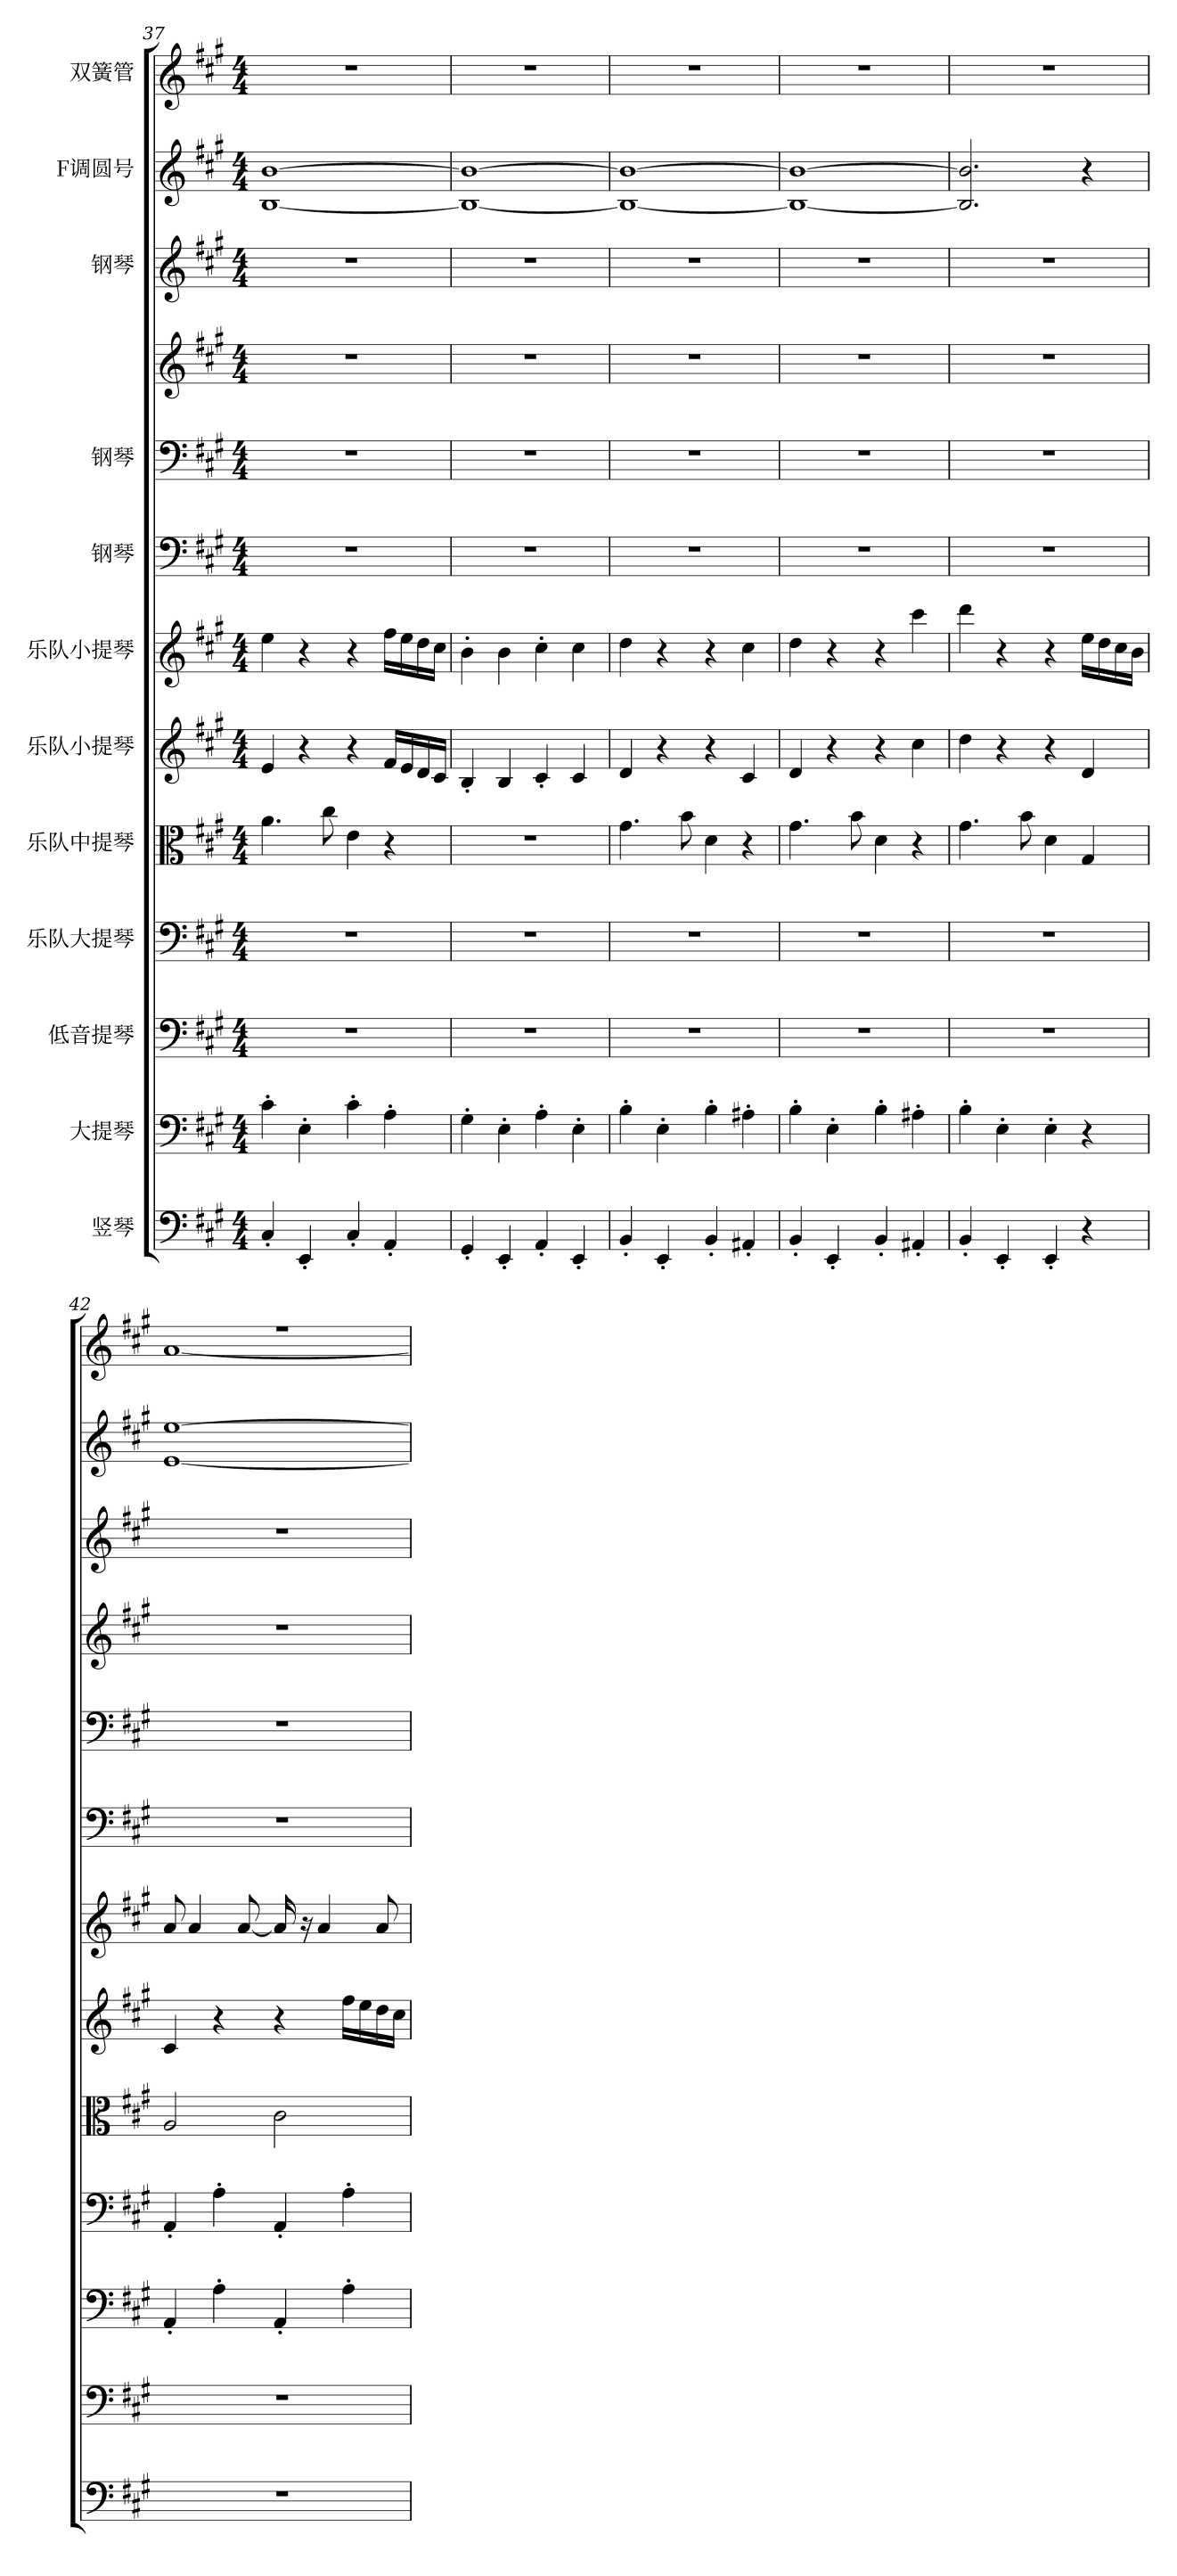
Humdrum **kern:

**kern	**kern	**kern	**kern	**kern	**kern	**kern	**kern	**kern	**kern	**kern	**kern	**kern
*part12	*part11	*part10	*part9	*part8	*part7	*part6	*part5	*part4	*part4	*part3	*part2	*part1
*staff13	*staff12	*staff11	*staff10	*staff9	*staff8	*staff7	*staff6	*staff5	*staff4	*staff3	*staff2	*staff1
*I"竖琴	*I"大提琴	*I"低音提琴	*I"乐队大提琴	*I"乐队中提琴	*I"乐队小提琴	*I"乐队小提琴	*I"钢琴	*I"钢琴	*	*I"钢琴	*I"F调圆号	*I"双簧管
!!LO:PB:g=z
*clefF4	*clefF4	*clefF4	*clefF4	*clefC3	*clefG2	*clefG2	*clefF4	*clefF4	*clefG2	*clefG2	*clefG2	*clefG2
*	*	*ITrd7c12	*	*	*	*	*	*	*	*	*ITrd4c7	*
*k[f#c#g#]	*k[f#c#g#]	*k[f#c#g#]	*k[f#c#g#]	*k[f#c#g#]	*k[f#c#g#]	*k[f#c#g#]	*k[f#c#g#]	*k[f#c#g#]	*k[f#c#g#]	*k[f#c#g#]	*k[f#c#]	*k[f#c#g#]
*M4/4	*M4/4	*M4/4	*M4/4	*M4/4	*M4/4	*M4/4	*M4/4	*M4/4	*M4/4	*M4/4	*M4/4	*M4/4
=37	=37	=37	=37	=37	=37	=37	=37	=37	=37	=37	=37	=37
4C#'/	4c#'\	1r	1r	4.a\	4e/	4ee\	1r	1r	1r	1r	[1E [1e	1r
4EE'/	4E'\	.	.	.	4r	4r	.	.	.	.	.	.
.	.	.	.	8cc#\	.	.	.	.	.	.	.	.
4C#'/	4c#'\	.	.	4e\	4r	4r	.	.	.	.	.	.
4AA'/	4A'\	.	.	4r	16f#/LL	16ff#\LL	.	.	.	.	.	.
.	.	.	.	.	16e/	16ee\	.	.	.	.	.	.
.	.	.	.	.	16d/	16dd\	.	.	.	.	.	.
.	.	.	.	.	16c#/JJ	16cc#\JJ	.	.	.	.	.	.
=38	=38	=38	=38	=38	=38	=38	=38	=38	=38	=38	=38	=38
4GG#'/	4G#'\	1r	1r	1r	4B'/	4b'\	1r	1r	1r	1r	1E_ 1e_	1r
4EE'/	4E'\	.	.	.	4B/	4b\	.	.	.	.	.	.
4AA'/	4A'\	.	.	.	4c#'/	4cc#'\	.	.	.	.	.	.
4EE'/	4E'\	.	.	.	4c#/	4cc#\	.	.	.	.	.	.
=39	=39	=39	=39	=39	=39	=39	=39	=39	=39	=39	=39	=39
4BB'/	4B'\	1r	1r	4.g#\	4d/	4dd\	1r	1r	1r	1r	1E_ 1e_	1r
4EE'/	4E'\	.	.	.	4r	4r	.	.	.	.	.	.
.	.	.	.	8b\	.	.	.	.	.	.	.	.
4BB'/	4B'\	.	.	4d\	4r	4r	.	.	.	.	.	.
4AA#X'/	4A#X'\	.	.	4r	4c#/	4cc#\	.	.	.	.	.	.
=40	=40	=40	=40	=40	=40	=40	=40	=40	=40	=40	=40	=40
4BB'/	4B'\	1r	1r	4.g#\	4d/	4dd\	1r	1r	1r	1r	1E_ 1e_	1r
4EE'/	4E'\	.	.	.	4r	4r	.	.	.	.	.	.
.	.	.	.	8b\	.	.	.	.	.	.	.	.
4BB'/	4B'\	.	.	4d\	4r	4r	.	.	.	.	.	.
4AA#X'/	4A#X'\	.	.	4r	4cc#\	4ccc#\	.	.	.	.	.	.
=41	=41	=41	=41	=41	=41	=41	=41	=41	=41	=41	=41	=41
4BB'/	4B'\	1r	1r	4.g#\	4dd\	4ddd\	1r	1r	1r	1r	2.E/] 2.e/]	1r
4EE'/	4E'\	.	.	.	4r	4r	.	.	.	.	.	.
.	.	.	.	8b\	.	.	.	.	.	.	.	.
4EE'/	4E'\	.	.	4d\	4r	4r	.	.	.	.	.	.
4r	4r	.	.	4G#/	4d/	16ee\LL	.	.	.	.	4r	.
.	.	.	.	.	.	16dd\	.	.	.	.	.	.
.	.	.	.	.	.	16cc#\	.	.	.	.	.	.
.	.	.	.	.	.	16b\JJ	.	.	.	.	.	.
!!LO:PB:g=z
=42	=42	=42	=42	=42	=42	=42	=42	=42	=42	=42	=42	=42
*	*	*	*	*	*	*	*	*	*	*	*	*^
1r	1r	4AAA'/	4AA'/	2A/	4c#/	8a/	1r	1r	1r	1r	[1A [1a	1r	[1a
.	.	.	.	.	.	4a/	.	.	.	.	.	.	.
.	.	4AA'\	4A'\	.	4r	.	.	.	.	.	.	.	.
.	.	.	.	.	.	[8a/	.	.	.	.	.	.	.
.	.	4AAA'/	4AA'/	2c#\	4r	16a/]	.	.	.	.	.	.	.
.	.	.	.	.	.	16r	.	.	.	.	.	.	.
.	.	.	.	.	.	4a/	.	.	.	.	.	.	.
.	.	4AA'\	4A'\	.	16ff#\LL	.	.	.	.	.	.	.	.
.	.	.	.	.	16ee\	.	.	.	.	.	.	.	.
.	.	.	.	.	16dd\	8a/	.	.	.	.	.	.	.
.	.	.	.	.	16cc#\JJ	.	.	.	.	.	.	.	.
*	*	*	*	*	*	*	*	*	*	*	*	*v	*v
=	=	=	=	=	=	=	=	=	=	=	=	=
*-	*-	*-	*-	*-	*-	*-	*-	*-	*-	*-	*-	*-
